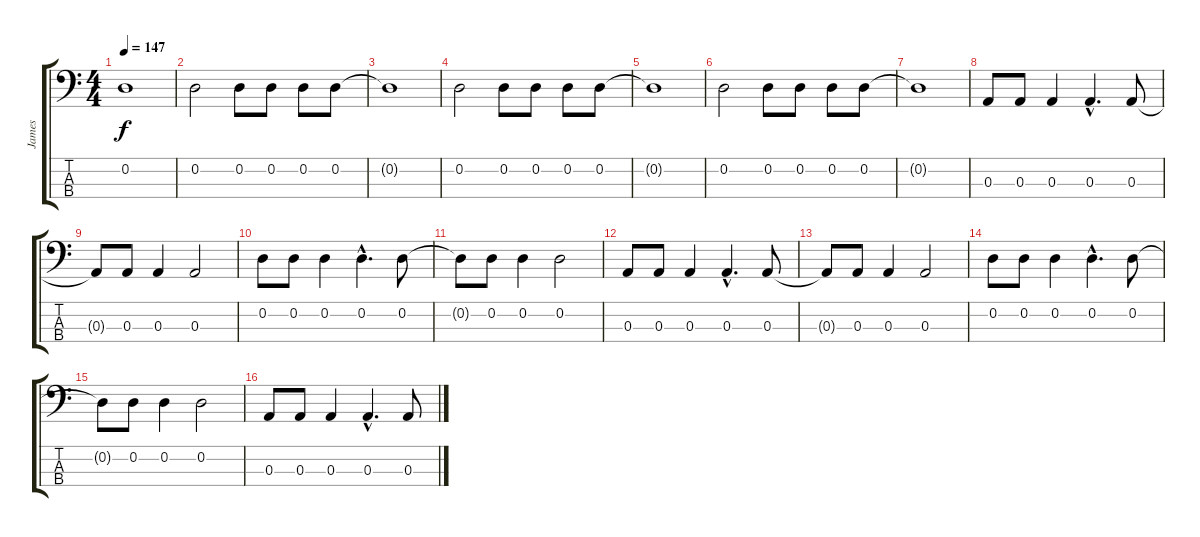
\track ("James" "James") {instrument electricbassfinger}
\staff {score tabs}
\tuning (G2 D2 A1 E1) {hide}
\ts (4 4)
\tempo 147
\clef f4
\ks c
0.2{t}.1{dy f} |
0.2.2 0.2.8 0.2.8 0.2.8 0.2.8 |
0.2{t}.1 |
0.2.2 0.2.8 0.2.8 0.2.8 0.2.8 |
0.2{t}.1 |
0.2.2 0.2.8 0.2.8 0.2.8 0.2.8 |
0.2{t}.1 |
0.3.8 0.3.8 0.3.4 0.3{hac}.4{d} 0.3.8 |
0.3{t}.8 0.3.8 0.3.4 0.3.2 |
0.2.8 0.2.8 0.2.4 0.2{hac}.4{d} 0.2.8 |
0.2{t}.8 0.2.8 0.2.4 0.2.2 |
0.3.8 0.3.8 0.3.4 0.3{hac}.4{d} 0.3.8 |
0.3{t}.8 0.3.8 0.3.4 0.3.2 |
0.2.8 0.2.8 0.2.4 0.2{hac}.4{d} 0.2.8 |
0.2{t}.8 0.2.8 0.2.4 0.2.2 |
0.3.8 0.3.8 0.3.4 0.3{hac}.4{d} 0.3.8
